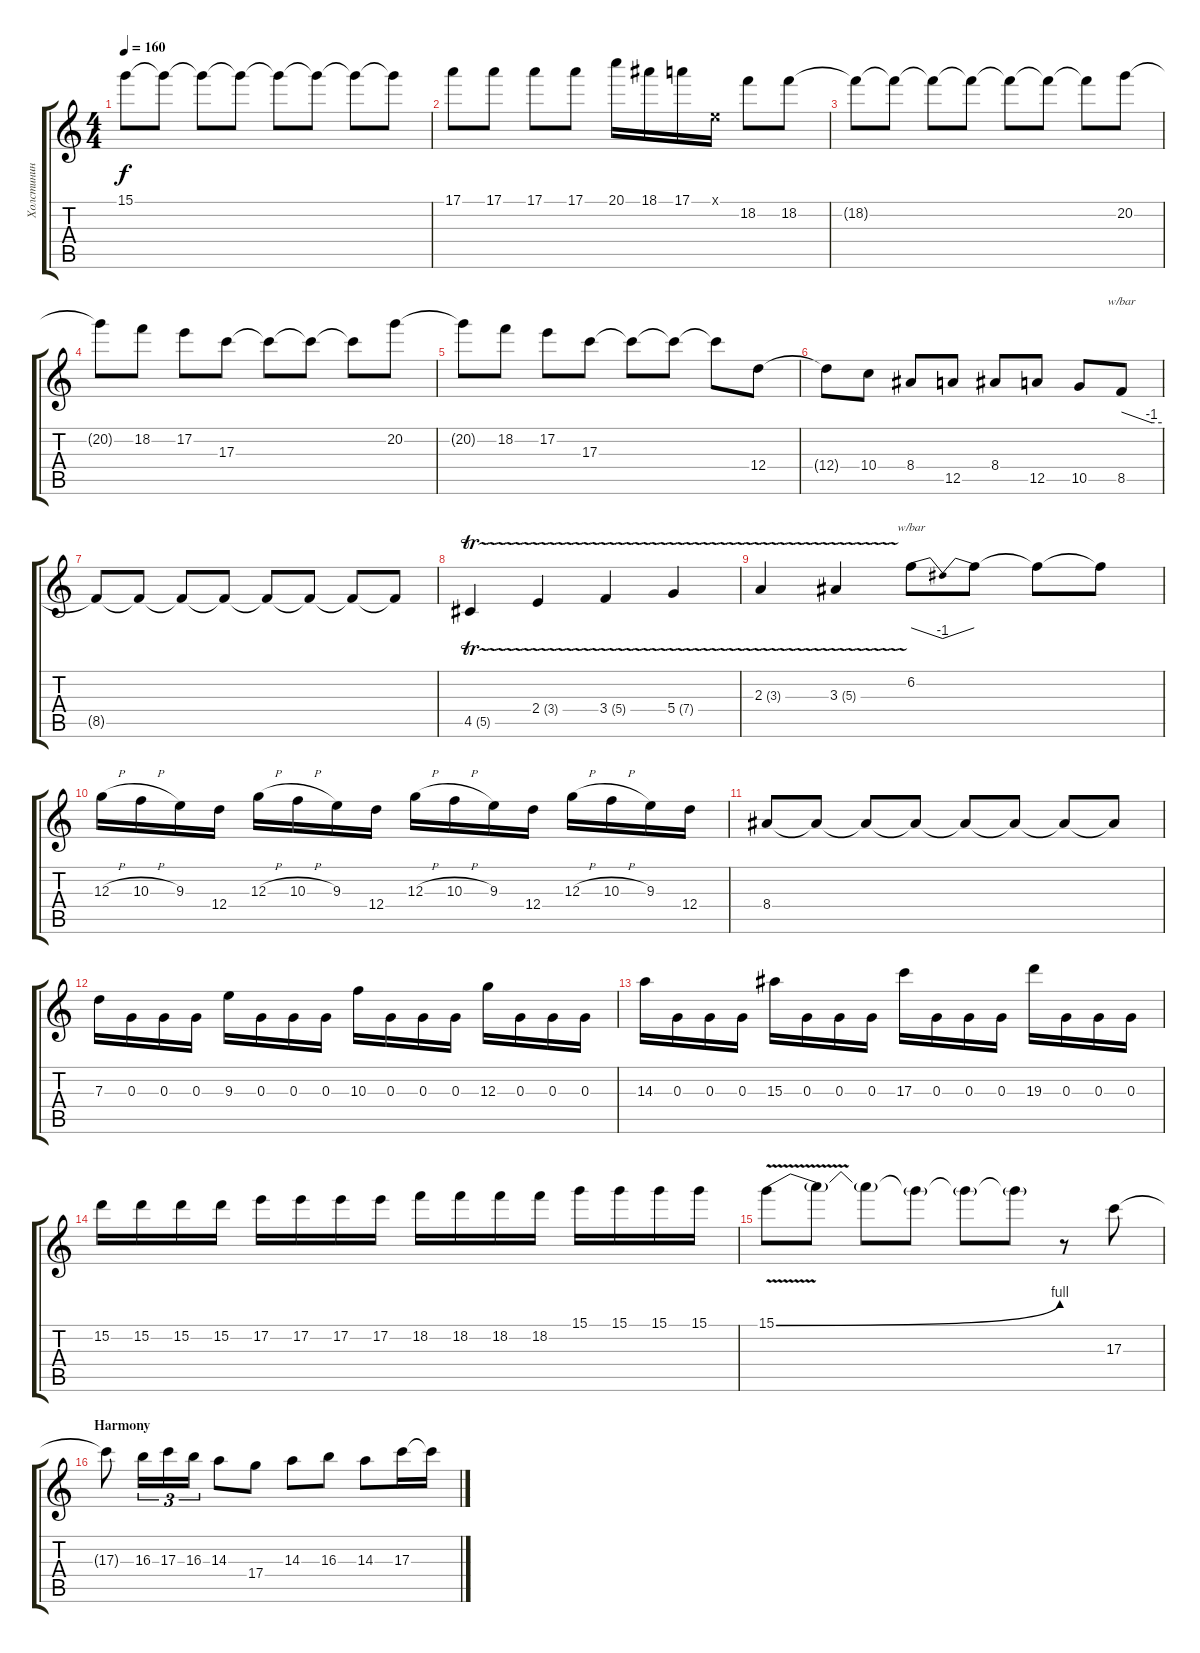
\track ("Холстинин (Guitar 1)" "Холстинин ") {instrument distortionguitar}
\staff {score tabs}
\tuning (E4 B3 G3 D3 A2 E2) {hide}
\ts (4 4)
\tempo 160
\clef g2
\ks c
15.1{t}.8{dy f} 15.1{t}.8 15.1{t}.8 15.1{t}.8 15.1{t}.8 15.1{t}.8 15.1{t}.8 15.1{t}.8 |
17.1.8 17.1.8 17.1.8 17.1.8 20.1.16 18.1.16 17.1.16 0.1{x}.16 18.2.8 18.2.8 |
18.2{t}.8 18.2{t}.8 18.2{t}.8 18.2{t}.8 18.2{t}.8 18.2{t}.8 18.2{t}.8 20.2.8 |
20.2{t}.8 18.2.8 17.2.8 17.3.8 17.3{t}.8 17.3{t}.8 17.3{t}.8 20.2.8 |
20.2{t}.8 18.2.8 17.2.8 17.3.8 17.3{t}.8 17.3{t}.8 17.3{t}.8 12.4.8 |
12.4{t}.8 10.4.8 8.4.8 12.5.8 8.4.8 12.5.8 10.5.8 8.5.8{tbe (custom default 0 0 45 -4 60 -4)} |
8.5{t}.8 8.5{t}.8 8.5{t}.8 8.5{t}.8 8.5{t}.8 8.5{t}.8 8.5{t}.8 8.5{t}.8 |
4.5{tr (5 16)}.4 2.4{tr (3 16)}.4 3.4{tr (5 16)}.4 5.4{tr (7 16)}.4 |
2.3{tr (3 16)}.4 3.3{tr (5 16)}.4 6.2.8{tbe (dip default 0 0 30 -4 60 0)} 6.2{t}.8 6.2{t}.8 6.2{t}.8 |
12.3{h}.16 10.3{h}.16 9.3.16 12.4.16 12.3{h}.16 10.3{h}.16 9.3.16 12.4.16 12.3{h}.16 10.3{h}.16 9.3.16 12.4.16 12.3{h}.16 10.3{h}.16 9.3.16 12.4.16 |
8.4.8 8.4{t}.8 8.4{t}.8 8.4{t}.8 8.4{t}.8 8.4{t}.8 8.4{t}.8 8.4{t}.8 |
7.3.16 0.3.16 0.3.16 0.3.16 9.3.16 0.3.16 0.3.16 0.3.16 10.3.16 0.3.16 0.3.16 0.3.16 12.3.16 0.3.16 0.3.16 0.3.16 |
14.3.16 0.3.16 0.3.16 0.3.16 15.3.16 0.3.16 0.3.16 0.3.16 17.3.16 0.3.16 0.3.16 0.3.16 19.3.16 0.3.16 0.3.16 0.3.16 |
15.2.16 15.2.16 15.2.16 15.2.16 17.2.16 17.2.16 17.2.16 17.2.16 18.2.16 18.2.16 18.2.16 18.2.16 15.1.16 15.1.16 15.1.16 15.1.16 |
15.1{be (bend 0 0 60 4) v}.8 15.1{t}.8 15.1{t}.8 15.1{t}.8 15.1{t}.8 15.1{t}.8 r.8 17.3.8 |
\section ("" "Harmony")
17.3{t}.8 16.3.16{tu (3 2)} 17.3.16{tu (3 2)} 16.3.16{tu (3 2)} 14.3.8 17.4.8 14.3.8 16.3.8 14.3.8 17.3.16 17.3{t}.16
